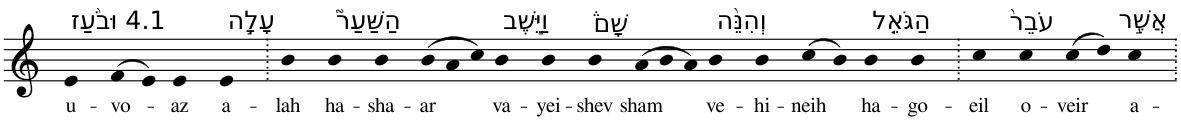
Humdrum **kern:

**kern	**text
*part1	*part1
*staff1	*staff1
*I"Piano	*
*I'Pno	*
*clefG2	*
*k[]	*
=1	=1
!LO:TX:a:t=4.1 וּבֹ֨עַז	!
!	!LO:LY:b
4e	u-
!	!LO:LY:b
(>8f	-vo-
8e)	.
!	!LO:LY:b
4e	-az
!LO:TX:a:t=עָלָ֣ה	!
!	!LO:LY:b
4e	a-
=2.	=2.
!	!LO:LY:b
4b	-lah
!LO:TX:a:t=הַשַּׁעַר֮	!
!	!LO:LY:b
4b	ha-
!	!LO:LY:b
4b	-sha-
*Xtuplet	*
!	!LO:LY:b
(>12b	-ar
12a	.
12cc)	.
!LO:TX:a:t=וַיֵּ֣שֶׁב	!
!	!LO:LY:b
4b	va-
!	!LO:LY:b
4b	-yei-
!	!LO:LY:b
4b	-shev
!LO:TX:a:t=שָׁם֒	!
!	!LO:LY:b
(>12a	sham
12b	.
12a)	.
!LO:TX:a:t=וְהִנֵּ֨ה	!
!	!LO:LY:b
4b	ve-
!	!LO:LY:b
4b	-hi-
!	!LO:LY:b
(>8cc	-neih
8b)	.
!LO:TX:a:t=הַגֹּאֵ֤ל	!
!	!LO:LY:b
4b	ha-
!	!LO:LY:b
4b	-go-
=3.	=3.
!	!LO:LY:b
4cc	-eil
!LO:TX:a:t=עֹבֵר֙	!
!	!LO:LY:b
4cc	o-
!	!LO:LY:b
(>8cc	-veir
8dd)	.
!LO:TX:a:t=אֲשֶׁ֣ר	!
!	!LO:LY:b
4cc	a-
=.	=.
*-	*-
